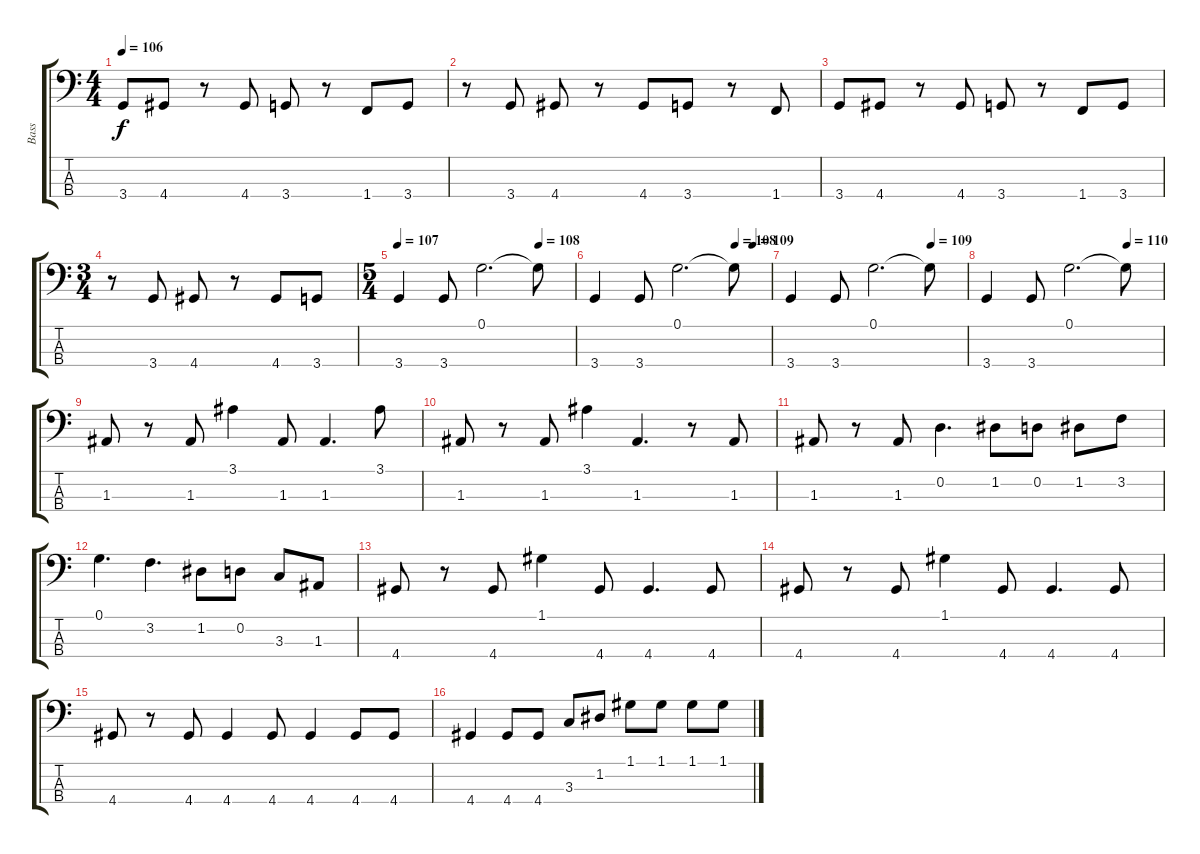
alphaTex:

\track ("Bass" "Bass") {instrument slapbass2}
\staff {score tabs}
\tuning (G2 D2 A1 E1) {hide}
\ts (4 4)
\tempo 106
\clef f4
\ks c
3.4.8{dy f} 4.4.8 r.8 4.4.8 3.4.8 r.8 1.4.8 3.4.8 |
r.8 3.4.8 4.4.8 r.8 4.4.8 3.4.8 r.8 1.4.8 |
3.4.8 4.4.8 r.8 4.4.8 3.4.8 r.8 1.4.8 3.4.8 |
\ts (3 4)
r.8 3.4.8 4.4.8 r.8 4.4.8 3.4.8 |
\ts (5 4)
\tempo 107
\tempo (108 0.8)
3.4.4 3.4.8 0.1.2{d} 0.1{t}.8 |
\tempo (108 0.8)
\tempo (109 0.9)
3.4.4 3.4.8 0.1.2{d} 0.1{t}.8 |
\tempo (109 0.8)
3.4.4 3.4.8 0.1.2{d} 0.1{t}.8 |
\tempo (110 0.8)
3.4.4 3.4.8 0.1.2{d} 0.1{t}.8 |
1.3.8 r.8 1.3.8 3.1.4 1.3.8 1.3.4{d} 3.1.8 |
1.3.8 r.8 1.3.8 3.1.4 1.3.4{d} r.8 1.3.8 |
1.3.8 r.8 1.3.8 0.2.4{d} 1.2.8 0.2.8 1.2.8 3.2.8 |
0.1.4{d} 3.2.4{d} 1.2.8 0.2.8 3.3.8 1.3.8 |
4.4.8 r.8 4.4.8 1.1.4 4.4.8 4.4.4{d} 4.4.8 |
4.4.8 r.8 4.4.8 1.1.4 4.4.8 4.4.4{d} 4.4.8 |
4.4.8 r.8 4.4.8 4.4.4 4.4.8 4.4.4 4.4.8 4.4.8 |
4.4.4 4.4.8 4.4.8 3.3.8 1.2.8 1.1.8 1.1.8 1.1.8 1.1.8
